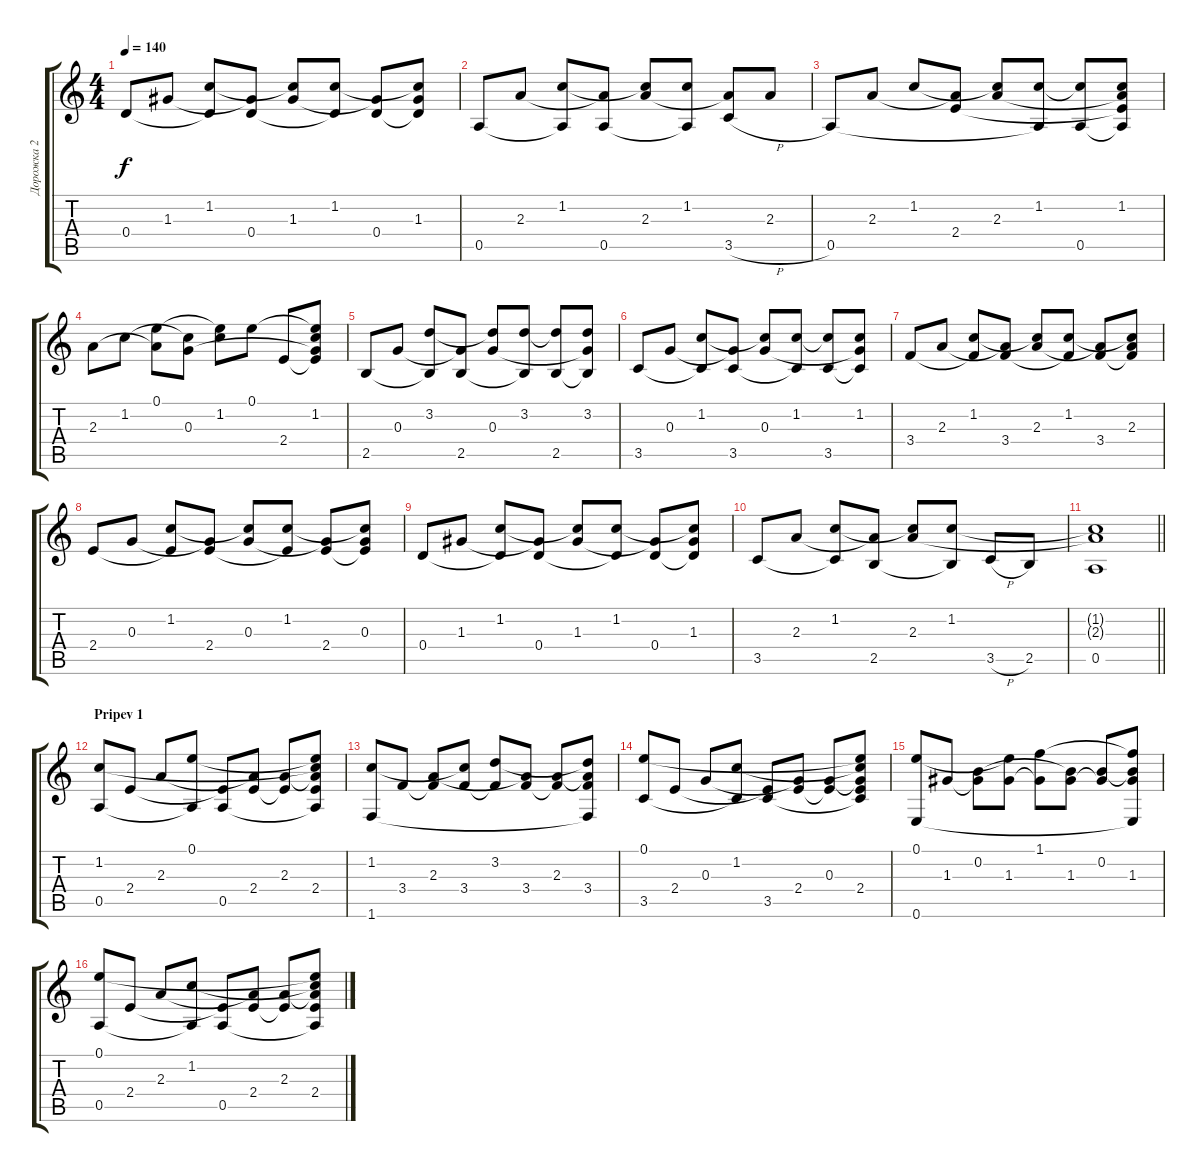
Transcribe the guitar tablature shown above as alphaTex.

\track ("Дорожка 2" "Дорожка 2") {instrument acousticguitarsteel}
\staff {score tabs}
\tuning (E4 B3 G3 D3 A2 E2) {hide}
\ts (4 4)
\tempo 140
\clef g2
\ks c
0.4.8{dy f} 1.3.8 (1.2 0.4{t}).8 (1.3{t} 0.4).8 (1.2{t} 1.3).8 (1.2 0.4{t}).8 (1.3{t} 0.4).8 (1.2{t} 1.3 0.4{t}).8 |
0.5.8 2.3.8 (1.2 0.5{t}).8 (2.3{t} 0.5).8 (1.2{t} 2.3).8 (1.2 0.5{t}).8 (2.3{t} 3.5{h}).8 2.3.8 |
0.5.8 2.3.8 1.2.8 (2.3{t} 2.4).8 (1.2{t} 2.3).8 (1.2 0.5{t}).8 (1.2{t} 0.5).8 (1.2 2.3{t} 2.4{t} 0.5{t}).8 |
2.3.8 1.2.8 (0.1 2.3{t}).8 (1.2{t} 0.3).8 (0.1{t} 1.2).8 0.1.8 2.4.8 (0.1{t} 1.2 0.3{t} 2.4{t}).8 |
2.5.8 0.3.8 (3.2 2.5{t}).8 (0.3{t} 2.5).8 (3.2{t} 0.3).8 (3.2 2.5{t}).8 (3.2{t} 2.5).8 (3.2 0.3{t} 2.5{t}).8 |
3.5.8 0.3.8 (1.2 3.5{t}).8 (0.3{t} 3.5).8 (1.2{t} 0.3).8 (1.2 3.5{t}).8 (1.2{t} 3.5).8 (1.2 0.3{t} 3.5{t}).8 |
3.4.8 2.3.8 (1.2 3.4{t}).8 (2.3{t} 3.4).8 (1.2{t} 2.3).8 (1.2 3.4{t}).8 (2.3{t} 3.4).8 (1.2{t} 2.3 3.4{t}).8 |
2.4.8 0.3.8 (1.2 2.4{t}).8 (0.3{t} 2.4).8 (1.2{t} 0.3).8 (1.2 2.4{t}).8 (0.3{t} 2.4).8 (1.2{t} 0.3 2.4{t}).8 |
0.4.8 1.3.8 (1.2 0.4{t}).8 (1.3{t} 0.4).8 (1.2{t} 1.3).8 (1.2 0.4{t}).8 (1.3{t} 0.4).8 (1.2{t} 1.3 0.4{t}).8 |
3.5.8 2.3.8 (1.2 3.5{t}).8 (2.3{t} 2.5).8 (1.2{t} 2.3).8 (1.2 2.5{t}).8 3.5{h}.8 2.5.8 |
\barLineRight lightlight
(1.2{t} 2.3{t} 0.5).1 |
\section ("" "Pripev 1")
(1.2 0.5).8 2.4.8 2.3.8 (0.1 0.5{t}).8 (2.4{t} 0.5).8 (2.3{t} 2.4).8 (2.3 2.4{t}).8 (0.1{t} 1.2{t} 2.3{t} 2.4 0.5{t}).8 |
(1.2 1.6).8 3.4.8 (2.3 3.4{t}).8 (1.2{t} 3.4).8 (3.2 3.4{t}).8 (2.3{t} 3.4).8 (2.3 3.4{t}).8 (3.2{t} 2.3{t} 3.4 1.6{t}).8 |
(0.1 3.5).8 2.4.8 0.3.8 (1.2 3.5{t}).8 (2.4{t} 3.5).8 (0.3{t} 2.4).8 (0.3 2.4{t}).8 (0.1{t} 1.2{t} 0.3{t} 2.4 3.5{t}).8 |
(0.1 0.6).8 1.3.8 (0.2 1.3{t}).8 (0.1{t} 1.3).8 (1.1 1.3{t}).8 (0.2{t} 1.3).8 (0.2 1.3{t}).8 (1.1{t} 0.2{t} 1.3 0.6{t}).8 |
(0.1 0.5).8 2.4.8 2.3.8 (1.2 0.5{t}).8 (2.4{t} 0.5).8 (2.3{t} 2.4).8 (2.3 2.4{t}).8 (0.1{t} 1.2{t} 2.3{t} 2.4 0.5{t}).8
